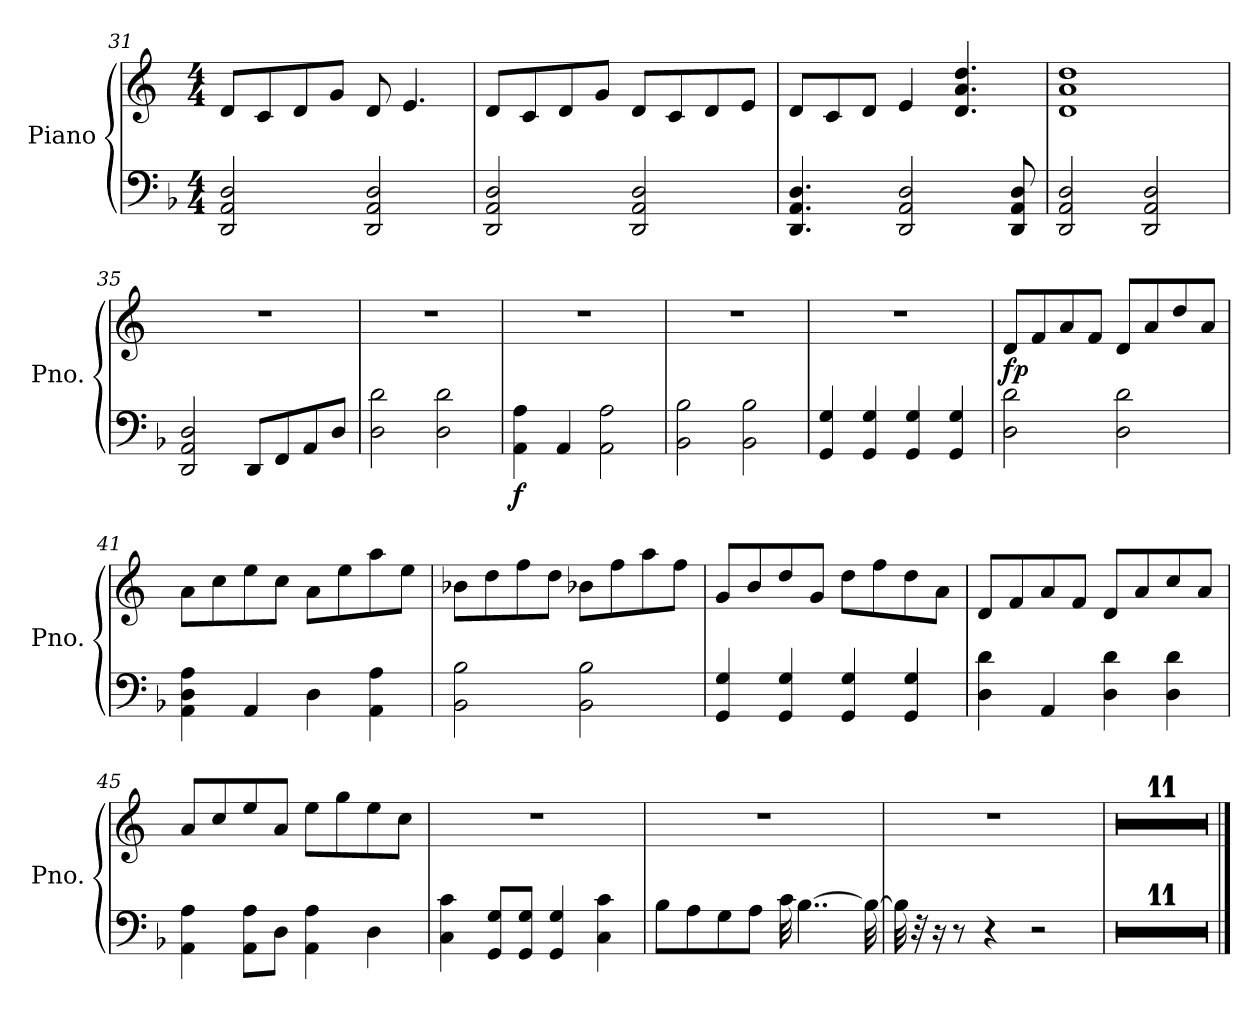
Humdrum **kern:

**kern	**kern	**dynam
*part1	*part1	*part1
*staff2	*staff1	*staff1/2
*I"Piano	*	*
*I'Pno.	*	*
*clefF4	*clefG2	*
*k[b-]	*k[]	*
*F:	*C:	*
*M4/4	*M4/4	*
=31	=31	=31
2DD/ 2AA/ 2D/	8d/L	.
.	8c/	.
.	8d/	.
.	8g/J	.
2DD/ 2AA/ 2D/	8d/	.
.	4.e/	.
=32	=32	=32
2DD/ 2AA/ 2D/	8d/L	.
.	8c/	.
.	8d/	.
.	8g/J	.
2DD/ 2AA/ 2D/	8d/L	.
.	8c/	.
.	8d/	.
.	8e/J	.
=33	=33	=33
4.DD/ 4.AA/ 4.D/	8d/L	.
.	8c/	.
.	8d/J	.
2DD/ 2AA/ 2D/	4e/	.
.	4.d/ 4.a/ 4.dd/	.
8DD/ 8AA/ 8D/	.	.
=34	=34	=34
2DD/ 2AA/ 2D/	1d 1a 1dd	.
2DD/ 2AA/ 2D/	.	.
!!LO:PB:g=z
=35	=35	=35
2DD/ 2AA/ 2D/	1r	.
8DD/L	.	.
8FF/	.	.
8AA/	.	.
8D/J	.	.
=36	=36	=36
2D\ 2d\	1r	.
2D\ 2d\	.	.
=37	=37	=37
!	!	!LO:DY:b=2
4AA\ 4A\	1r	f
4AA/	.	.
2AA\ 2A\	.	.
=38	=38	=38
2BB-\ 2B-\	1r	.
2BB-\ 2B-\	.	.
=39	=39	=39
4GG/ 4G/	1r	.
4GG/ 4G/	.	.
4GG/ 4G/	.	.
4GG/ 4G/	.	.
=40	=40	=40
!	!	!LO:DY:a=2
!	!	!LO:DY:n=1:a
2D\ 2d\	8d/L	f p
.	8f/	.
.	8a/	.
.	8f/J	.
2D\ 2d\	8d/L	.
.	8a/	.
.	8dd/	.
.	8a/J	.
=41	=41	=41
4AA\ 4D\ 4A\	8a\L	.
.	8cc\	.
4AA/	8ee\	.
.	8cc\J	.
4D\	8a\L	.
.	8ee\	.
4AA\ 4A\	8aa\	.
.	8ee\J	.
!!LO:LB:g=z
=42	=42	=42
2BB-\ 2B-\	8b-X\L	.
.	8dd\	.
.	8ff\	.
.	8dd\J	.
2BB-\ 2B-\	8b-X\L	.
.	8ff\	.
.	8aa\	.
.	8ff\J	.
=43	=43	=43
4GG/ 4G/	8g/L	.
.	8b/	.
4GG/ 4G/	8dd/	.
.	8g/J	.
4GG/ 4G/	8dd\L	.
.	8ff\	.
4GG/ 4G/	8dd\	.
.	8a\J	.
=44	=44	=44
4D\ 4d\	8d/L	.
.	8f/	.
4AA/	8a/	.
.	8f/J	.
4D\ 4d\	8d/L	.
.	8a/	.
4D\ 4d\	8cc/	.
.	8a/J	.
=45	=45	=45
4AA\ 4A\	8a/L	.
.	8cc/	.
8AA\ 8A\L	8ee/	.
8D\J	8a/J	.
4AA\ 4A\	8ee\L	.
.	8gg\	.
4D\	8ee\	.
.	8cc\J	.
=46	=46	=46
4C\ 4c\	1r	.
8GG/ 8G/L	.	.
8GG/ 8G/J	.	.
4GG/ 4G/	.	.
4C\ 4c\	.	.
!!LO:LB:g=z
=47	=47	=47
8B-\L	1r	.
8A\	.	.
8G\	.	.
8A\J	.	.
32c\	.	.
[4..B-\	.	.
32B-\_	.	.
=48	=48	=48
32B-\]	1r	.
32r	.	.
16r	.	.
8r	.	.
4r	.	.
2r	.	.
=49	=49	=49
1r	1r	.
=50	=50	=50
1r	1r	.
=51	=51	=51
1r	1r	.
=52	=52	=52
1r	1r	.
=53	=53	=53
1r	1r	.
=54	=54	=54
1r	1r	.
=55	=55	=55
1r	1r	.
=56	=56	=56
1r	1r	.
=57	=57	=57
1r	1r	.
=58	=58	=58
1r	1r	.
=59	=59	=59
1r	1r	.
==	==	==
*-	*-	*-
